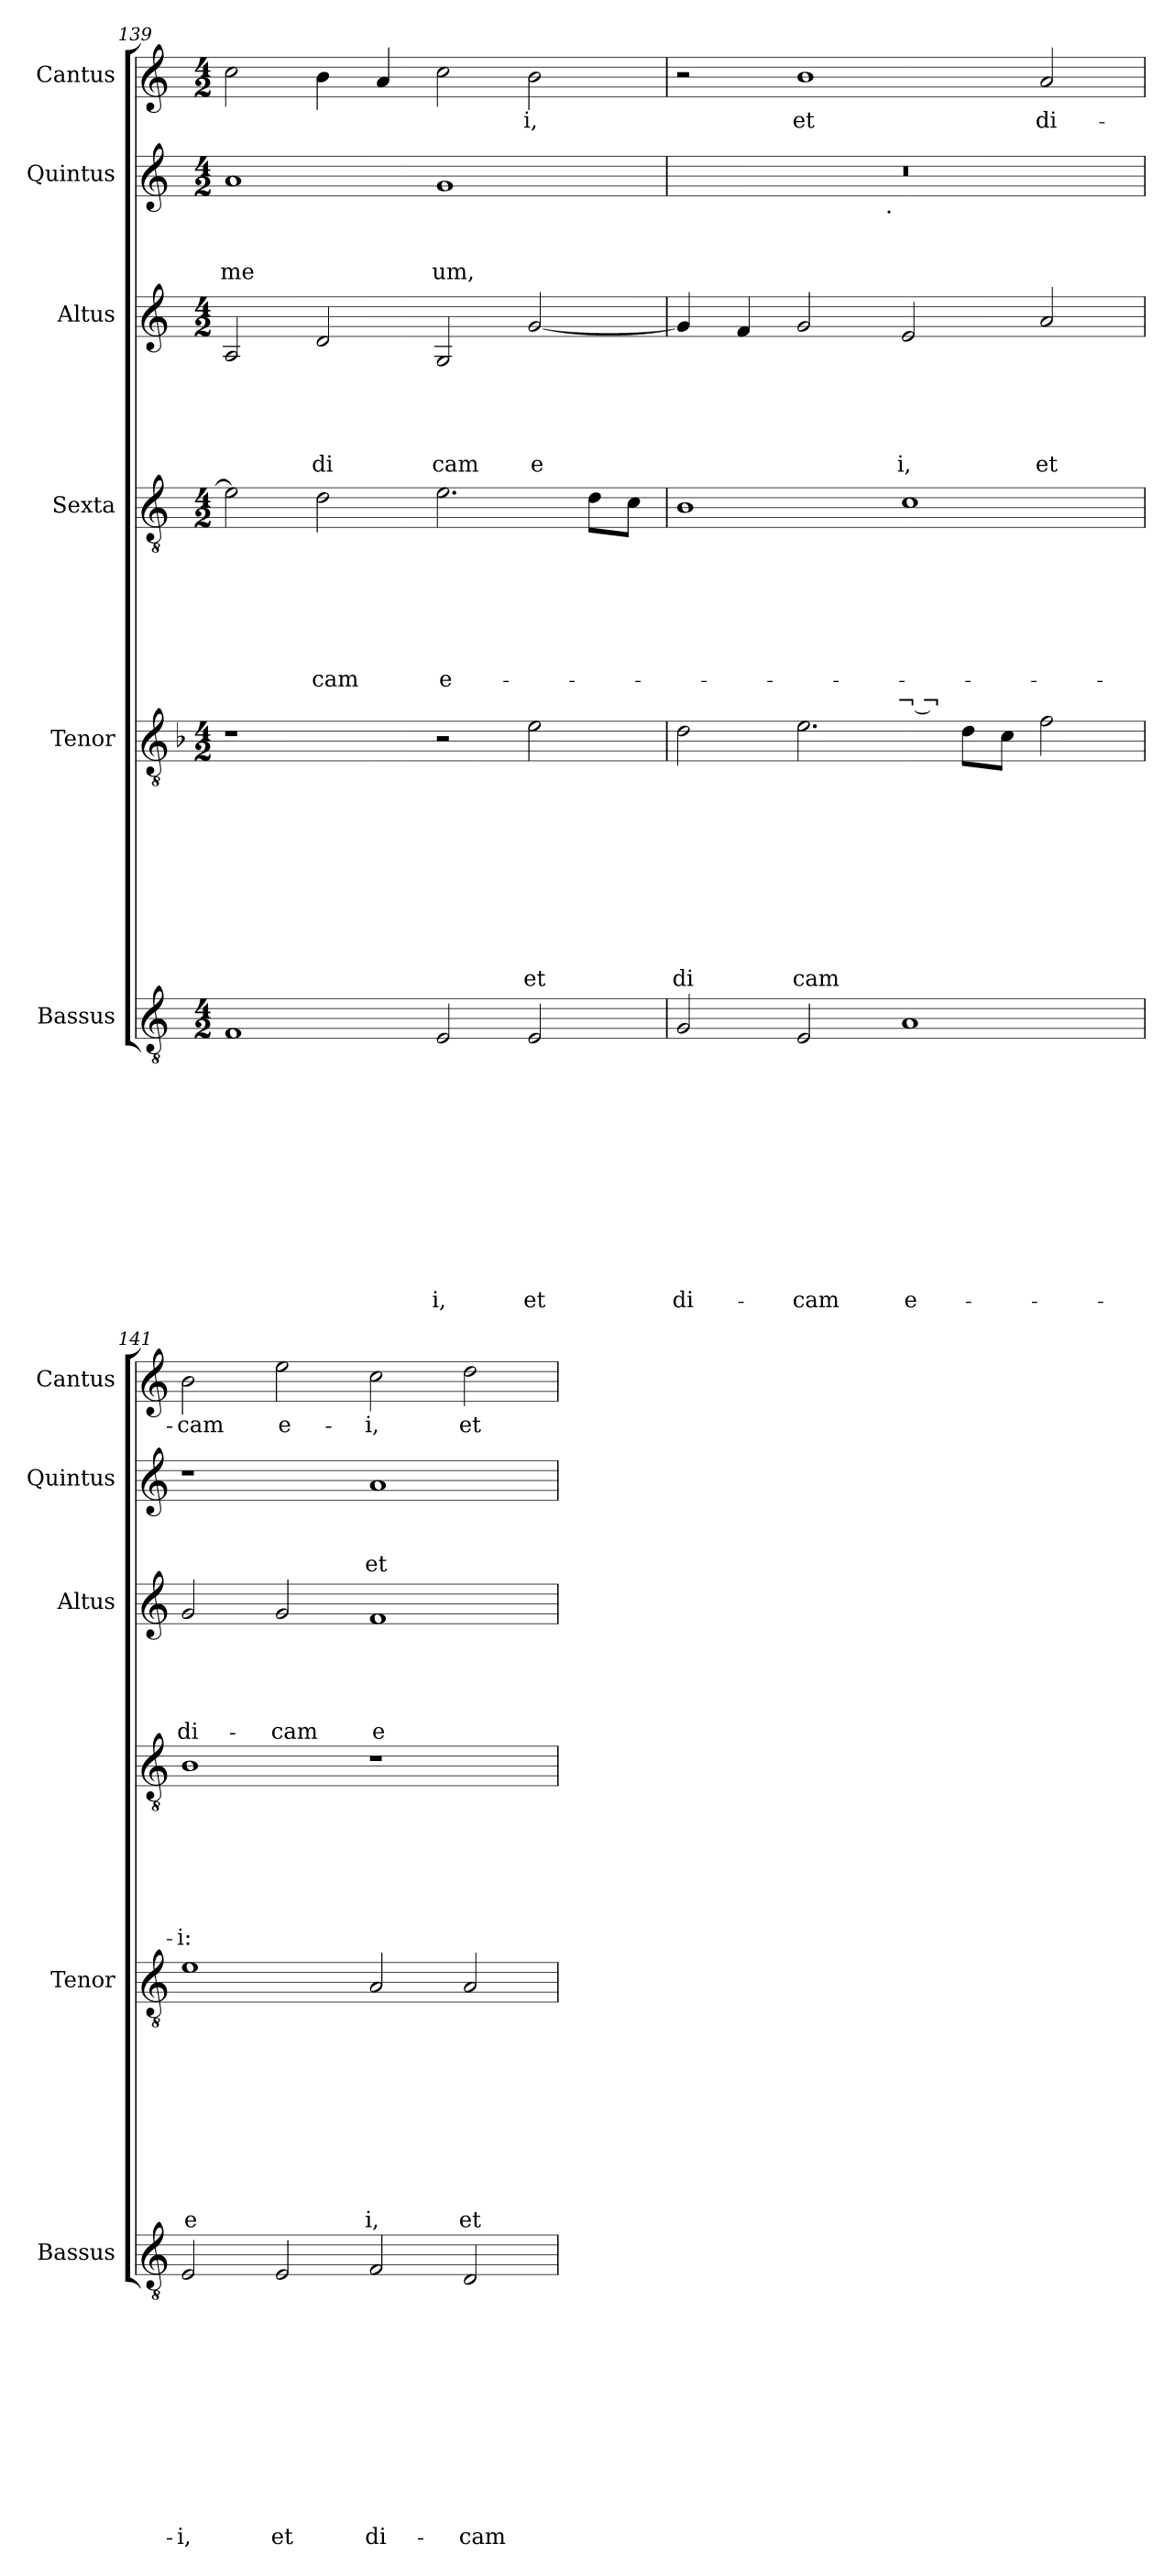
**kern	**text	**text	**text	**text	**text	**text	**text	**text	**text	**text	**text	**text	**kern	**text	**text	**text	**text	**text	**text	**text	**text	**text	**text	**kern	**text	**text	**text	**text	**text	**text	**text	**text	**kern	**text	**text	**text	**text	**text	**kern	**text	**text	**text	**kern	**text
*part6	*part6	*part6	*part6	*part6	*part6	*part6	*part6	*part6	*part6	*part6	*part6	*part6	*part5	*part5	*part5	*part5	*part5	*part5	*part5	*part5	*part5	*part5	*part5	*part4	*part4	*part4	*part4	*part4	*part4	*part4	*part4	*part4	*part3	*part3	*part3	*part3	*part3	*part3	*part2	*part2	*part2	*part2	*part1	*part1
*staff6	*staff6	*staff6	*staff6	*staff6	*staff6	*staff6	*staff6	*staff6	*staff6	*staff6	*staff6	*staff6	*staff5	*staff5	*staff5	*staff5	*staff5	*staff5	*staff5	*staff5	*staff5	*staff5	*staff5	*staff4	*staff4	*staff4	*staff4	*staff4	*staff4	*staff4	*staff4	*staff4	*staff3	*staff3	*staff3	*staff3	*staff3	*staff3	*staff2	*staff2	*staff2	*staff2	*staff1	*staff1
*I"Bassus	*	*	*	*	*	*	*	*	*	*	*	*	*I"Tenor	*	*	*	*	*	*	*	*	*	*	*I"Sexta	*	*	*	*	*	*	*	*	*I"Altus	*	*	*	*	*	*I"Quintus	*	*	*	*I"Cantus	*
*I'Bassus	*	*	*	*	*	*	*	*	*	*	*	*	*I'Tenor	*	*	*	*	*	*	*	*	*	*	*	*	*	*	*	*	*	*	*	*I'Altus	*	*	*	*	*	*I'Quintus	*	*	*	*I'Cantus	*
*clefGv2	*	*	*	*	*	*	*	*	*	*	*	*	*clefGv2	*	*	*	*	*	*	*	*	*	*	*clefGv2	*	*	*	*	*	*	*	*	*clefG2	*	*	*	*	*	*clefG2	*	*	*	*clefG2	*
*k[]	*	*	*	*	*	*	*	*	*	*	*	*	*k[b-]	*	*	*	*	*	*	*	*	*	*	*k[]	*	*	*	*	*	*	*	*	*k[]	*	*	*	*	*	*k[]	*	*	*	*k[]	*
*C:	*	*	*	*	*	*	*	*	*	*	*	*	*F:	*	*	*	*	*	*	*	*	*	*	*C:	*	*	*	*	*	*	*	*	*C:	*	*	*	*	*	*C:	*	*	*	*C:	*
*M4/2	*	*	*	*	*	*	*	*	*	*	*	*	*M4/2	*	*	*	*	*	*	*	*	*	*	*M4/2	*	*	*	*	*	*	*	*	*M4/2	*	*	*	*	*	*M4/2	*	*	*	*M4/2	*
=139	=139	=139	=139	=139	=139	=139	=139	=139	=139	=139	=139	=139	=139	=139	=139	=139	=139	=139	=139	=139	=139	=139	=139	=139	=139	=139	=139	=139	=139	=139	=139	=139	=139	=139	=139	=139	=139	=139	=139	=139	=139	=139	=139	=139
!	!	!	!	!	!	!	!	!	!	!	!	!	!	!	!	!	!	!	!	!	!	!	!	!	!	!	!	!	!	!	!	!	!	!	!	!	!	!	!	!	!	!LO:LY:b	!	!
1F	.	.	.	.	.	.	.	.	.	.	.	.	1r	.	.	.	.	.	.	.	.	.	.	2e\]	.	.	.	.	.	.	.	.	2A/	.	.	.	.	.	1a	.	.	me	2cc\	.
!	!	!	!	!	!	!	!	!	!	!	!	!	!	!	!	!	!	!	!	!	!	!	!	!	!	!	!	!	!	!	!LO:LY:b	!	!	!	!	!	!	!LO:LY:b	!	!	!	!	!	!
.	.	.	.	.	.	.	.	.	.	.	.	.	.	.	.	.	.	.	.	.	.	.	.	2d\	.	.	.	.	.	.	-cam	.	2d/	.	.	.	.	di	.	.	.	.	4b\	.
.	.	.	.	.	.	.	.	.	.	.	.	.	.	.	.	.	.	.	.	.	.	.	.	.	.	.	.	.	.	.	.	.	.	.	.	.	.	.	.	.	.	.	4a/	.
!	!	!	!	!	!	!	!	!	!	!	!	!LO:LY:b	!	!	!	!	!	!	!	!	!	!	!	!	!	!	!	!	!	!	!LO:LY:b	!	!	!	!	!	!	!LO:LY:b	!	!	!	!LO:LY:b	!	!
2E/	.	.	.	.	.	.	.	.	.	.	.	-i,	2r	.	.	.	.	.	.	.	.	.	.	2.e\	.	.	.	.	.	.	e-	.	2G/	.	.	.	.	cam	1g	.	.	um,	2cc\	.
!	!	!	!	!	!	!	!	!	!	!	!	!LO:LY:b	!	!	!	!	!	!	!	!	!	!	!LO:LY:b	!	!	!	!	!	!	!	!	!	!	!	!	!	!	!LO:LY:b	!	!	!	!	!	!LO:LY:b
2E/	.	.	.	.	.	.	.	.	.	.	.	et	2e\	.	.	.	.	.	.	.	.	.	et	.	.	.	.	.	.	.	.	.	[<2g/	.	.	.	.	e	.	.	.	.	2b\	i,
.	.	.	.	.	.	.	.	.	.	.	.	.	.	.	.	.	.	.	.	.	.	.	.	8d\L	.	.	.	.	.	.	.	.	.	.	.	.	.	.	.	.	.	.	.	.
.	.	.	.	.	.	.	.	.	.	.	.	.	.	.	.	.	.	.	.	.	.	.	.	8c\J	.	.	.	.	.	.	.	.	.	.	.	.	.	.	.	.	.	.	.	.
!!LO:LB:g=z
=140	=140	=140	=140	=140	=140	=140	=140	=140	=140	=140	=140	=140	=140	=140	=140	=140	=140	=140	=140	=140	=140	=140	=140	=140	=140	=140	=140	=140	=140	=140	=140	=140	=140	=140	=140	=140	=140	=140	=140	=140	=140	=140	=140	=140
*	*	*	*	*	*	*	*	*	*	*	*	*	*k[]	*	*	*	*	*	*	*	*	*	*	*	*	*	*	*	*	*	*	*	*	*	*	*	*	*	*	*	*	*	*	*
*	*	*	*	*	*	*	*	*	*	*	*	*	*C:	*	*	*	*	*	*	*	*	*	*	*	*	*	*	*	*	*	*	*	*	*	*	*	*	*	*	*	*	*	*	*
!	!	!	!	!	!	!	!	!	!	!	!	!LO:LY:b	!	!	!	!	!	!	!	!	!	!	!LO:LY:b	!	!	!	!	!	!	!	!	!	!	!	!	!	!	!	!	!	!	!	!	!
*	*	*	*	*	*	*	*	*	*	*	*	*	*	*	*	*	*	*	*	*	*	*	*	*	*	*	*	*	*	*	*	*	*	*	*	*	*	*	*^	*	*	*	*	*
2G/	.	.	.	.	.	.	.	.	.	.	.	di-	2d\	.	.	.	.	.	.	.	.	.	di	1B	.	.	.	.	.	.	.	.	4g/]	.	.	.	.	.	0r	2ryy	.	.	.	2r	.
.	.	.	.	.	.	.	.	.	.	.	.	.	.	.	.	.	.	.	.	.	.	.	.	.	.	.	.	.	.	.	.	.	4f/	.	.	.	.	.	.	.	.	.	.	.	.
!	!	!	!	!	!	!	!	!	!	!	!	!LO:LY:b	!	!	!	!	!	!	!	!	!	!	!LO:LY:b	!	!	!	!	!	!	!	!	!	!	!	!	!	!	!	!	!	!	!	!	!	!LO:LY:b
2E/	.	.	.	.	.	.	.	.	.	.	.	-cam	2.e\	.	.	.	.	.	.	.	.	.	cam	.	.	.	.	.	.	.	.	.	2g/	.	.	.	.	.	.	4...ryy	.	.	.	1b	et
!	!	!	!	!	!	!	!	!	!	!	!	!	!	!	!	!	!	!	!	!	!	!	!	!	!	!	!	!	!	!	!	!	!	!	!	!	!	!	!	!LO:TX:b:t=.	!	!	!	!	!
.	.	.	.	.	.	.	.	.	.	.	.	.	.	.	.	.	.	.	.	.	.	.	.	.	.	.	.	.	.	.	.	.	.	.	.	.	.	.	.	1ryy	.	.	.	.	.
!	!	!	!	!	!	!	!	!	!	!	!	!LO:LY:b	!	!	!	!	!	!	!	!	!	!	!	!	!	!	!	!	!	!	!	!LO:LY:b	!	!	!	!	!	!LO:LY:b	!	!	!	!	!	!	!
1A	.	.	.	.	.	.	.	.	.	.	.	e-	.	.	.	.	.	.	.	.	.	.	.	1c	.	.	.	.	.	.	.	-¬ ¬	2e/	.	.	.	.	i,	.	.	.	.	.	.	.
.	.	.	.	.	.	.	.	.	.	.	.	.	8d\L	.	.	.	.	.	.	.	.	.	.	.	.	.	.	.	.	.	.	.	.	.	.	.	.	.	.	.	.	.	.	.	.
.	.	.	.	.	.	.	.	.	.	.	.	.	8c\J	.	.	.	.	.	.	.	.	.	.	.	.	.	.	.	.	.	.	.	.	.	.	.	.	.	.	.	.	.	.	.	.
!	!	!	!	!	!	!	!	!	!	!	!	!	!	!	!	!	!	!	!	!	!	!	!	!	!	!	!	!	!	!	!	!	!	!	!	!	!	!LO:LY:b	!	!	!	!	!	!	!LO:LY:b
.	.	.	.	.	.	.	.	.	.	.	.	.	2f\	.	.	.	.	.	.	.	.	.	.	.	.	.	.	.	.	.	.	.	2a/	.	.	.	.	et	.	.	.	.	.	2a/	di-
.	.	.	.	.	.	.	.	.	.	.	.	.	.	.	.	.	.	.	.	.	.	.	.	.	.	.	.	.	.	.	.	.	.	.	.	.	.	.	.	32ryy	.	.	.	.	.
=141	=141	=141	=141	=141	=141	=141	=141	=141	=141	=141	=141	=141	=141	=141	=141	=141	=141	=141	=141	=141	=141	=141	=141	=141	=141	=141	=141	=141	=141	=141	=141	=141	=141	=141	=141	=141	=141	=141	=141	=141	=141	=141	=141	=141	=141
!	!	!	!	!	!	!	!	!	!	!	!	!LO:LY:b	!	!	!	!	!	!	!	!	!	!	!LO:LY:b	!	!	!	!	!	!	!	!LO:LY:b	!	!	!	!	!	!	!LO:LY:b	!	!	!	!	!	!	!LO:LY:b
*	*	*	*	*	*	*	*	*	*	*	*	*	*	*	*	*	*	*	*	*	*	*	*	*	*	*	*	*	*	*	*	*	*	*	*	*	*	*	*v	*v	*	*	*	*	*
2E/	.	.	.	.	.	.	.	.	.	.	.	-i,	1e	.	.	.	.	.	.	.	.	.	e	1B	.	.	.	.	.	.	-i:	.	2g/	.	.	.	.	di-	1r	.	.	.	2b\	-cam
!	!	!	!	!	!	!	!	!	!	!	!	!LO:LY:b	!	!	!	!	!	!	!	!	!	!	!	!	!	!	!	!	!	!	!	!	!	!	!	!	!	!LO:LY:b	!	!	!	!	!	!LO:LY:b
2E/	.	.	.	.	.	.	.	.	.	.	.	et	.	.	.	.	.	.	.	.	.	.	.	.	.	.	.	.	.	.	.	.	2g/	.	.	.	.	-cam	.	.	.	.	2ee\	e-
!	!	!	!	!	!	!	!	!	!	!	!	!LO:LY:b	!	!	!	!	!	!	!	!	!	!	!LO:LY:b	!	!	!	!	!	!	!	!	!	!	!	!	!	!	!LO:LY:b	!	!	!	!LO:LY:b	!	!LO:LY:b
2F/	.	.	.	.	.	.	.	.	.	.	.	di-	2A/	.	.	.	.	.	.	.	.	.	i,	1r	.	.	.	.	.	.	.	.	1f	.	.	.	.	e-	1a	.	.	et	2cc\	-i,
!	!	!	!	!	!	!	!	!	!	!	!	!LO:LY:b	!	!	!	!	!	!	!	!	!	!	!LO:LY:b	!	!	!	!	!	!	!	!	!	!	!	!	!	!	!	!	!	!	!	!	!LO:LY:b
2D/	.	.	.	.	.	.	.	.	.	.	.	-cam	2A/	.	.	.	.	.	.	.	.	.	et	.	.	.	.	.	.	.	.	.	.	.	.	.	.	.	.	.	.	.	2dd\	et
=	=	=	=	=	=	=	=	=	=	=	=	=	=	=	=	=	=	=	=	=	=	=	=	=	=	=	=	=	=	=	=	=	=	=	=	=	=	=	=	=	=	=	=	=
*-	*-	*-	*-	*-	*-	*-	*-	*-	*-	*-	*-	*-	*-	*-	*-	*-	*-	*-	*-	*-	*-	*-	*-	*-	*-	*-	*-	*-	*-	*-	*-	*-	*-	*-	*-	*-	*-	*-	*-	*-	*-	*-	*-	*-
